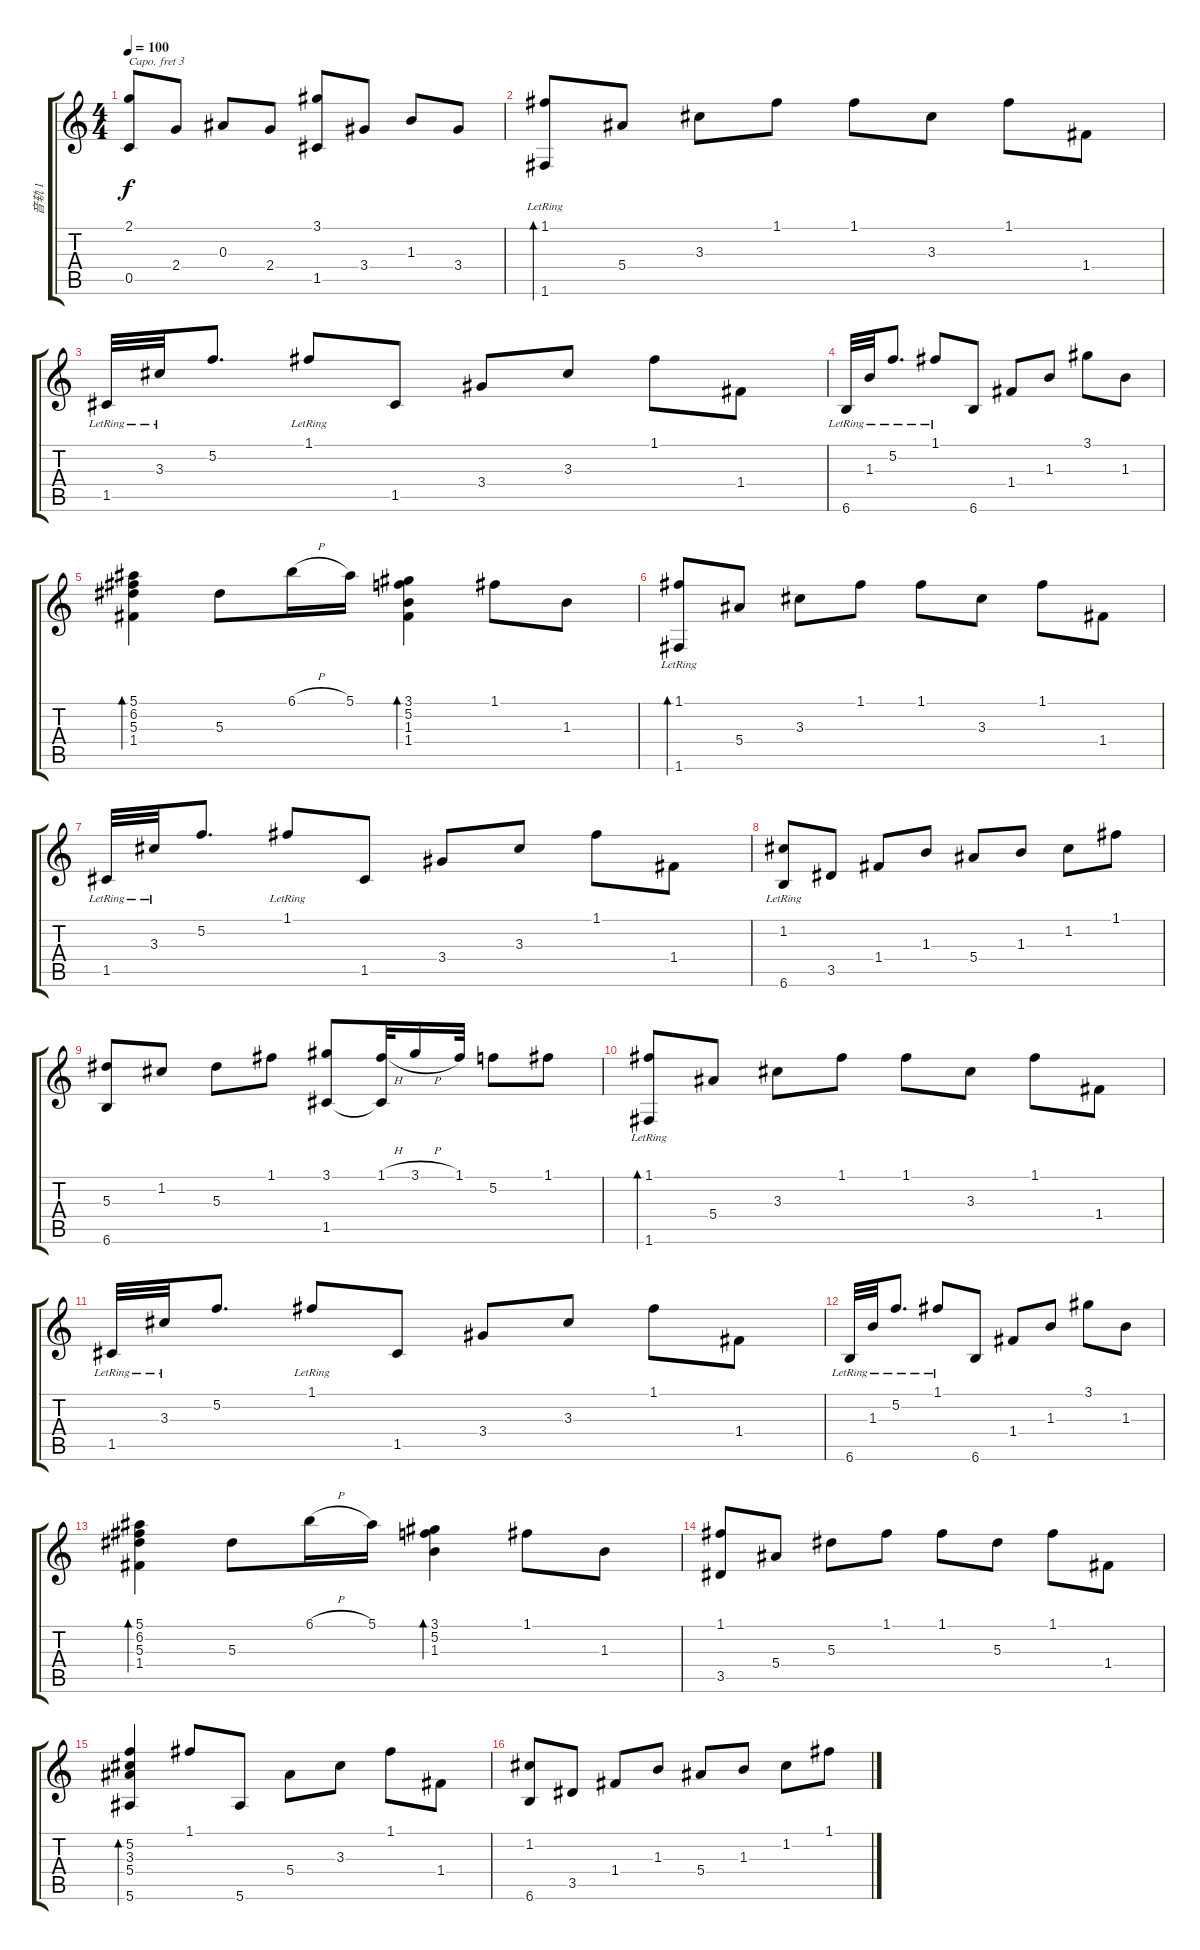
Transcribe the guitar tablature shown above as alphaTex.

\track ("音轨 1" "音轨 1") {instrument acousticguitarnylon}
\staff {score tabs}
\capo 3
\tuning (D4 A3 G3 D3 A2 D2) {hide}
\ts (4 4)
\tempo 100
\clef g2
\ks c
(2.1 0.5).8{dy f} 2.4.8 0.3.8 2.4.8 (3.1 1.5).8 3.4.8 1.3.8 3.4.8{txt ""} |
(1.1{lr} 1.6).8{bd 480} 5.4.8 3.3.8 1.1.8 1.1.8 3.3.8 1.1.8 1.4.8 |
1.5{lr}.32 3.3{lr}.32 5.2.8{d} 1.1{lr}.8 1.5.8 3.4.8 3.3.8 1.1.8 1.4.8 |
6.6{lr}.32 1.3{lr}.32 5.2{lr}.8{d} 1.1{lr}.8 6.6.8 1.4.8 1.3.8 3.1.8 1.3.8 |
(5.1 6.2 5.3 1.4).4{bd 240} 5.3.8 6.1{h}.16 5.1.16 (3.1 5.2 1.3 1.4).4{bd 240} 1.1.8 1.3.8 |
(1.1 1.6{lr}).8{bd 480} 5.4.8 3.3.8 1.1.8 1.1.8 3.3.8 1.1.8 1.4.8 |
1.5{lr}.32 3.3{lr}.32 5.2.8{d} 1.1{lr}.8 1.5.8 3.4.8 3.3.8 1.1.8 1.4.8 |
(1.2{lr} 6.6).8 3.5.8 1.4.8 1.3.8 5.4.8 1.3.8 1.2.8 1.1.8 |
(5.3 6.6).8{txt " "} 1.2.8 5.3.8 1.1.8 (3.1 1.5).8 (1.1{h} 1.5{t}).32 3.1{h}.16 1.1.32 5.2.8 1.1.8 |
(1.1{lr} 1.6).8{bd 480} 5.4.8 3.3.8 1.1.8 1.1.8 3.3.8 1.1.8 1.4.8 |
1.5{lr}.32 3.3{lr}.32 5.2.8{d} 1.1{lr}.8 1.5.8 3.4.8 3.3.8 1.1.8 1.4.8 |
6.6{lr}.32 1.3{lr}.32 5.2{lr}.8{d} 1.1{lr}.8 6.6.8 1.4.8 1.3.8 3.1.8 1.3.8 |
(5.1 6.2 5.3 1.4).4{bd 240} 5.3.8 6.1{h}.16 5.1.16 (3.1 5.2 1.3).4{bd 240} 1.1.8 1.3.8 |
(1.1 3.5).8 5.4.8 5.3.8 1.1.8 1.1.8 5.3.8 1.1.8 1.4.8 |
(5.2 3.3 5.4 5.6).4{bd 240} 1.1.8 5.6.8 5.4.8 3.3.8 1.1.8 1.4.8 |
(1.2 6.6).8 3.5.8 1.4.8 1.3.8 5.4.8 1.3.8 1.2.8 1.1.8
